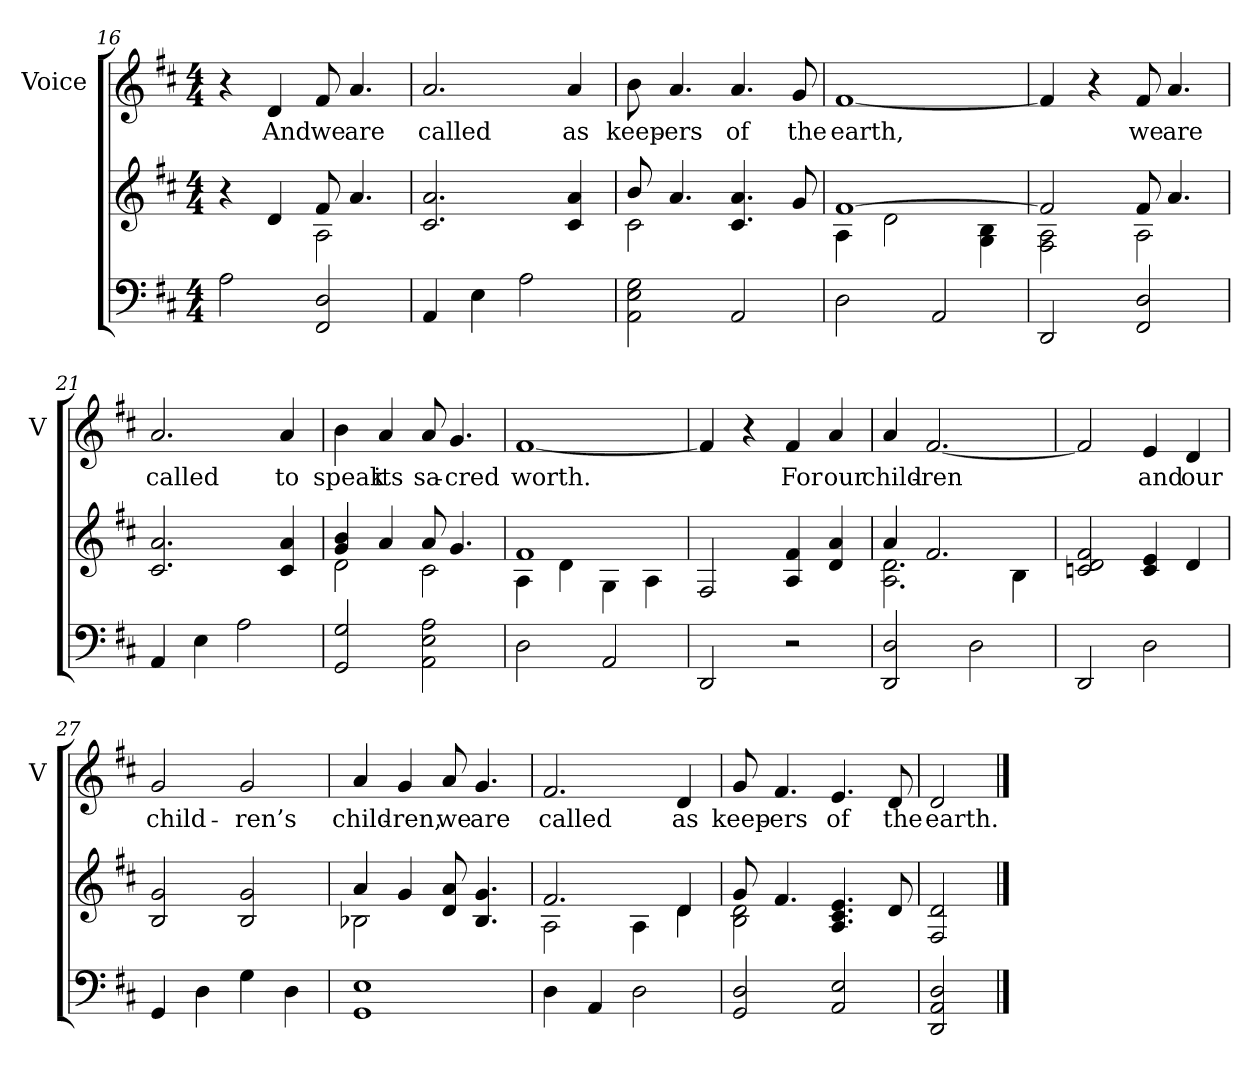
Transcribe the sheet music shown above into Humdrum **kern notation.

**kern	**kern	**kern	**text
*part2	*part2	*part1	*part1
*staff3	*staff2	*staff1	*staff1
*	*	*I"Voice	*
*	*	*I'V	*
!!LO:PB:g=z
*clefF4	*clefG2	*clefG2	*
*k[f#c#]	*k[f#c#]	*k[f#c#]	*
*M4/4	*M4/4	*M4/4	*
=16	=16	=16	=16
*	*^	*	*
2A	4r	2ryy	4r	.
.	4d	.	4d	And
2FF# 2D	8f#	2A	8f#	we
.	4.a	.	4.a	are
*	*v	*v	*	*
=17	=17	=17	=17
4AA	2.c# 2.a	2.a	called
4E	.	.	.
2A	.	.	.
.	4c# 4a	4a	as
=18	=18	=18	=18
*	*^	*	*
2AA 2E 2G	8b	2c#	8b	keep-
.	4.a	.	4.a	-ers
2AA	4.c# 4.a	2ryy	4.a	of
.	8g	.	8g	the
=19	=19	=19	=19	=19
2D	[1f#	4A	[1f#	earth,
.	.	2d	.	.
2AA	.	.	.	.
.	.	4G 4B	.	.
!!LO:LB:g=z
=20	=20	=20	=20	=20
2DD	2f#]	2F# 2A	4f#]	.
.	.	.	4r	.
2FF# 2D	8f#	2A	8f#	we
.	4.a	.	4.a	are
*	*v	*v	*	*
=21	=21	=21	=21
4AA	2.c# 2.a	2.a	called
4E	.	.	.
2A	.	.	.
.	4c# 4a	4a	to
=22	=22	=22	=22
*	*^	*	*
2GG 2G	4g 4b	2d	4b	speak
.	4a	.	4a	its
2AA 2E 2A	8a	2c#	8a	sa-
.	4.g	.	4.g	-cred
=23	=23	=23	=23	=23
2D	1f#	4A	[1f#	worth.
.	.	4d	.	.
2AA	.	4G	.	.
.	.	4A	.	.
*	*v	*v	*	*
!!LO:LB:g=z
=24	=24	=24	=24
2DD	2F#	4f#]	.
.	.	4r	.
2r	4A 4f#	4f#	For
.	4d 4a	4a	our
=25	=25	=25	=25
*	*^	*	*
2DD 2D	4a	2.A 2.d	4a	child-
.	2.f#	.	[2.f#	-ren
2D	.	.	.	.
.	.	4B	.	.
*	*v	*v	*	*
=26	=26	=26	=26
2DD	2cn 2d 2f#	2f#]	.
2D	4c 4e	4e	and
.	4d	4d	our
=27	=27	=27	=27
4GG	2B 2g	2g	child-
4D	.	.	.
4G	2B 2g	2g	-ren’s
4D	.	.	.
!!LO:LB:g=z
=28	=28	=28	=28
*	*^	*	*
1GG 1E	4a	2B-X	4a	child-
.	4g	.	4g	-ren,
.	8d 8a	2ryy	8a	we
.	4.B- 4.g	.	4.g	are
=29	=29	=29	=29	=29
4D	2.f#	2A	2.f#	called
4AA	.	.	.	.
2D	.	4A	.	.
.	4d	4d	4d	as
=30	=30	=30	=30	=30
2GG 2D	8g	2B 2d	8g	keep-
.	4.f#	.	4.f#	-ers
2AA 2E	4.A 4.c# 4.e	2ryy	4.e	of
.	8d	.	8d	the
*	*v	*v	*	*
=31	=31	=31	=31
2DD 2AA 2D	2F# 2d	2d	earth.
==	==	==	==
*-	*-	*-	*-
